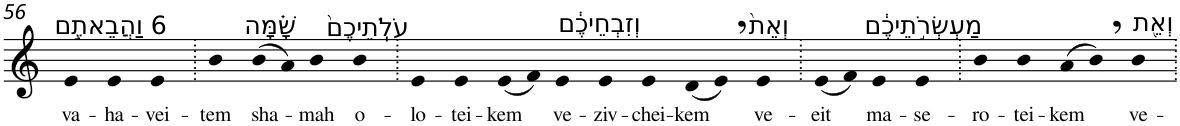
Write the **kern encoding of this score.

**kern	**text
*part1	*part1
*staff1	*staff1
*I"Piano	*
*I'Pno	*
!!LO:PB:g=z
*clefG2	*
*k[]	*
=56	=56
!LO:TX:a:t=6 וַהֲבֵאתֶ֣ם	!
!	!LO:LY:b
4e	va-
!	!LO:LY:b
4e	-ha-
!	!LO:LY:b
4e	-vei-
=57.	=57.
!	!LO:LY:b
4b	-tem
!LO:TX:a:t=שָׁ֗מָּה	!
!	!LO:LY:b
(8b	sha-
8a)	.
!	!LO:LY:b
4b	-mah
!LO:TX:a:t=עֹלֹֽתֵיכֶם֙	!
!	!LO:LY:b
4b	o-
=58.	=58.
!	!LO:LY:b
4e	-lo-
!	!LO:LY:b
4e	-tei-
!	!LO:LY:b
(8e	-kem
8f)	.
!LO:TX:a:t=וְזִבְחֵיכֶ֔ם	!
!	!LO:LY:b
4e	ve-
!	!LO:LY:b
4e	-ziv-
!	!LO:LY:b
4e	-chei-
!	!LO:LY:b
(8d	-kem
8e,)	.
!LO:TX:a:t=וְאֵת֙	!
!	!LO:LY:b
4e	ve-
=59.	=59.
!	!LO:LY:b
(8e	-eit
8f)	.
!LO:TX:a:t=מַעְשְׂרֹ֣תֵיכֶ֔ם	!
!	!LO:LY:b
4e	ma-
!	!LO:LY:b
4e	-se-
=60.	=60.
!	!LO:LY:b
4b	-ro-
!	!LO:LY:b
4b	-tei-
!	!LO:LY:b
(8a	-kem
8b,)	.
!LO:TX:a:t=וְאֵ֖ת	!
!	!LO:LY:b
4b	ve-
=.	=.
*-	*-
